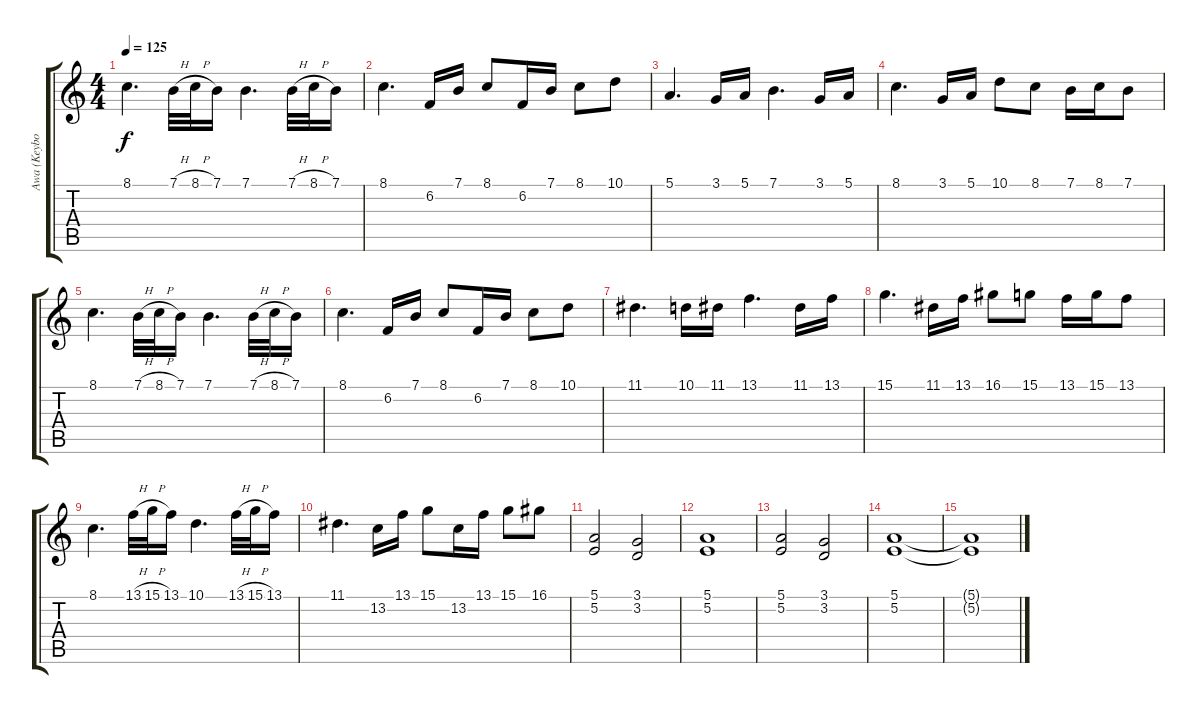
\track ("Awa (Keybords)" "Awa (Keybo") {instrument stringensemble1}
\staff {score tabs}
\tuning (E4 B3 G3 D3 A2 E2) {hide}
\ts (4 4)
\tempo 125
\clef g2
\ks c
8.1.4{d dy f} 7.1{h}.32 8.1{h}.32 7.1.16 7.1.4{d} 7.1{h}.32 8.1{h}.32 7.1.16 |
8.1.4{d} 6.2.16 7.1.16 8.1.8 6.2.16 7.1.16 8.1.8 10.1.8 |
5.1.4{d} 3.1.16 5.1.16 7.1.4{d} 3.1.16 5.1.16 |
8.1.4{d} 3.1.16 5.1.16 10.1.8 8.1.8 7.1.16 8.1.16 7.1.8 |
8.1.4{d} 7.1{h}.32 8.1{h}.32 7.1.16 7.1.4{d} 7.1{h}.32 8.1{h}.32 7.1.16 |
8.1.4{d} 6.2.16 7.1.16 8.1.8 6.2.16 7.1.16 8.1.8 10.1.8 |
11.1.4{d} 10.1.16 11.1.16 13.1.4{d} 11.1.16 13.1.16 |
15.1.4{d} 11.1.16 13.1.16 16.1.8 15.1.8 13.1.16 15.1.16 13.1.8 |
8.1.4{d} 13.1{h}.32 15.1{h}.32 13.1.16 10.1.4{d} 13.1{h}.32 15.1{h}.32 13.1.16 |
11.1.4{d} 13.2.16 13.1.16 15.1.8 13.2.16 13.1.16 15.1.8 16.1.8 |
(5.1 5.2).2{instrument choiraahs} (3.1 3.2).2 |
(5.1 5.2).1 |
(5.1 5.2).2 (3.1 3.2).2 |
(5.1 5.2).1{volume 4} |
(5.1{t} 5.2{t}).1
